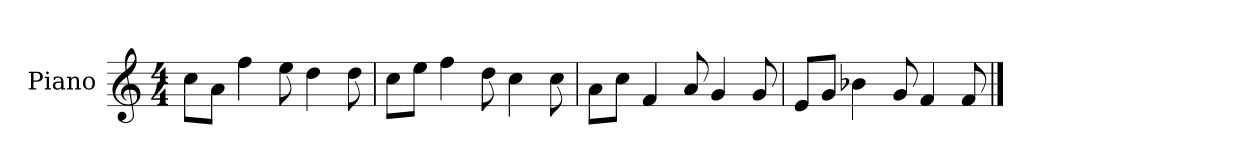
**kern
*part1
*staff1
*I"Piano
*I'P-no
*clefG2
*k[]
*M4/4
*MM90
=1
8cc\L
8a\J
4ff\
8ee\
4dd\
8dd\
=2
8cc\L
8ee\J
4ff\
8dd\
4cc\
8cc\
=3
8a\L
8cc\J
4f/
8a/
4g/
8g/
=4
8e/L
8g/J
4b-X\
8g/
4f/
8f/
==
*-
